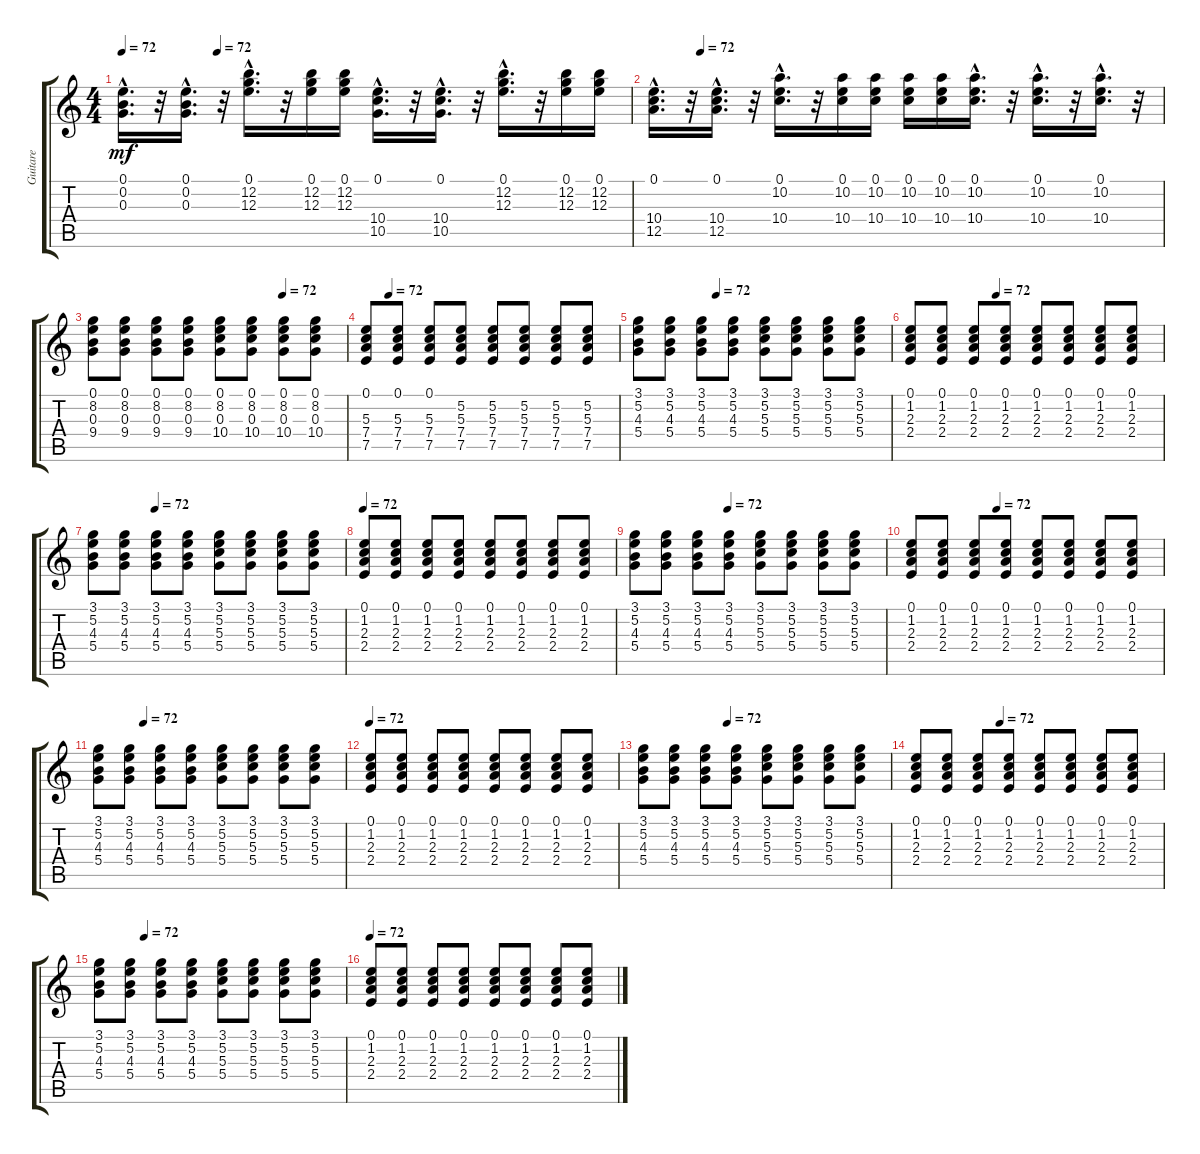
\track ("Guitare" "Guitare") {instrument acousticguitarnylon}
\staff {score tabs}
\tuning (E4 B3 G3 D3 A2 E2) {hide}
\ts (4 4)
\tempo 72
\tempo (72 0.1875)
\clef g2
\ks c
(0.1{hac} 0.2{hac} 0.3{hac}).16{d dy mf} r.32 (0.1{hac} 0.2{hac} 0.3{hac}).16{d} r.32 (0.1{hac} 12.2{hac} 12.3{hac}).16{d} r.32 (0.1 12.2 12.3).16 (0.1 12.2 12.3).16 (0.1{hac} 10.4{hac} 10.5{hac}).16{d} r.32 (0.1{hac} 10.4{hac} 10.5{hac}).16{d} r.32 (0.1{hac} 12.2{hac} 12.3{hac}).16{d} r.32 (0.1 12.2 12.3).16 (0.1 12.2 12.3).16 |
\tempo (72 0.09375)
(0.1{hac} 10.4{hac} 12.5{hac}).16{d} r.32 (0.1{hac} 10.4{hac} 12.5{hac}).16{d} r.32 (0.1{hac} 10.2{hac} 10.4{hac}).16{d} r.32 (0.1 10.2 10.4).16 (0.1 10.2 10.4).16 (0.1 10.2 10.4).16 (0.1 10.2 10.4).16 (0.1{hac} 10.2{hac} 10.4{hac}).16{d} r.32 (0.1{hac} 10.2{hac} 10.4{hac}).16{d} r.32 (0.1{hac} 10.2{hac} 10.4{hac}).16{d} r.32 |
\tempo (72 0.75)
(0.1 8.2 0.3 9.4).8 (0.1 8.2 0.3 9.4).8 (0.1 8.2 0.3 9.4).8 (0.1 8.2 0.3 9.4).8 (0.1 8.2 0.3 10.4).8 (0.1 8.2 0.3 10.4).8 (0.1 8.2 0.3 10.4).8 (0.1 8.2 0.3 10.4).8 |
\tempo (72 0.09375)
(0.1 5.3 7.4 7.5).8 (0.1 5.3 7.4 7.5).8 (0.1 5.3 7.4 7.5).8 (5.2 5.3 7.4 7.5).8 (5.2 5.3 7.4 7.5).8 (5.2 5.3 7.4 7.5).8 (5.2 5.3 7.4 7.5).8 (5.2 5.3 7.4 7.5).8 |
\tempo (72 0.3125)
(3.1 5.2 4.3 5.4).8 (3.1 5.2 4.3 5.4).8 (3.1 5.2 4.3 5.4).8 (3.1 5.2 4.3 5.4).8 (3.1 5.2 5.3 5.4).8 (3.1 5.2 5.3 5.4).8 (3.1 5.2 5.3 5.4).8 (3.1 5.2 5.3 5.4).8 |
\tempo (72 0.34375)
(0.1 1.2 2.3 2.4).8 (0.1 1.2 2.3 2.4).8 (0.1 1.2 2.3 2.4).8 (0.1 1.2 2.3 2.4).8 (0.1 1.2 2.3 2.4).8 (0.1 1.2 2.3 2.4).8 (0.1 1.2 2.3 2.4).8 (0.1 1.2 2.3 2.4).8 |
\tempo (72 0.25)
(3.1 5.2 4.3 5.4).8 (3.1 5.2 4.3 5.4).8 (3.1 5.2 4.3 5.4).8 (3.1 5.2 4.3 5.4).8 (3.1 5.2 5.3 5.4).8 (3.1 5.2 5.3 5.4).8 (3.1 5.2 5.3 5.4).8 (3.1 5.2 5.3 5.4).8 |
\tempo 72
(0.1 1.2 2.3 2.4).8 (0.1 1.2 2.3 2.4).8 (0.1 1.2 2.3 2.4).8 (0.1 1.2 2.3 2.4).8 (0.1 1.2 2.3 2.4).8 (0.1 1.2 2.3 2.4).8 (0.1 1.2 2.3 2.4).8 (0.1 1.2 2.3 2.4).8 |
\tempo (72 0.375)
(3.1 5.2 4.3 5.4).8 (3.1 5.2 4.3 5.4).8 (3.1 5.2 4.3 5.4).8 (3.1 5.2 4.3 5.4).8 (3.1 5.2 5.3 5.4).8 (3.1 5.2 5.3 5.4).8 (3.1 5.2 5.3 5.4).8 (3.1 5.2 5.3 5.4).8 |
\tempo (72 0.34375)
(0.1 1.2 2.3 2.4).8 (0.1 1.2 2.3 2.4).8 (0.1 1.2 2.3 2.4).8 (0.1 1.2 2.3 2.4).8 (0.1 1.2 2.3 2.4).8 (0.1 1.2 2.3 2.4).8 (0.1 1.2 2.3 2.4).8 (0.1 1.2 2.3 2.4).8 |
\tempo (72 0.1875)
(3.1 5.2 4.3 5.4).8 (3.1 5.2 4.3 5.4).8 (3.1 5.2 4.3 5.4).8 (3.1 5.2 4.3 5.4).8 (3.1 5.2 5.3 5.4).8 (3.1 5.2 5.3 5.4).8 (3.1 5.2 5.3 5.4).8 (3.1 5.2 5.3 5.4).8 |
\tempo 72
(0.1 1.2 2.3 2.4).8 (0.1 1.2 2.3 2.4).8 (0.1 1.2 2.3 2.4).8 (0.1 1.2 2.3 2.4).8 (0.1 1.2 2.3 2.4).8 (0.1 1.2 2.3 2.4).8 (0.1 1.2 2.3 2.4).8 (0.1 1.2 2.3 2.4).8 |
\tempo (72 0.34375)
(3.1 5.2 4.3 5.4).8 (3.1 5.2 4.3 5.4).8 (3.1 5.2 4.3 5.4).8 (3.1 5.2 4.3 5.4).8 (3.1 5.2 5.3 5.4).8 (3.1 5.2 5.3 5.4).8 (3.1 5.2 5.3 5.4).8 (3.1 5.2 5.3 5.4).8 |
\tempo (72 0.34375)
(0.1 1.2 2.3 2.4).8 (0.1 1.2 2.3 2.4).8 (0.1 1.2 2.3 2.4).8 (0.1 1.2 2.3 2.4).8 (0.1 1.2 2.3 2.4).8 (0.1 1.2 2.3 2.4).8 (0.1 1.2 2.3 2.4).8 (0.1 1.2 2.3 2.4).8 |
\tempo (72 0.1875)
(3.1 5.2 4.3 5.4).8 (3.1 5.2 4.3 5.4).8 (3.1 5.2 4.3 5.4).8 (3.1 5.2 4.3 5.4).8 (3.1 5.2 5.3 5.4).8 (3.1 5.2 5.3 5.4).8 (3.1 5.2 5.3 5.4).8 (3.1 5.2 5.3 5.4).8 |
\tempo 72
(0.1 1.2 2.3 2.4).8 (0.1 1.2 2.3 2.4).8 (0.1 1.2 2.3 2.4).8 (0.1 1.2 2.3 2.4).8 (0.1 1.2 2.3 2.4).8 (0.1 1.2 2.3 2.4).8 (0.1 1.2 2.3 2.4).8 (0.1 1.2 2.3 2.4).8
